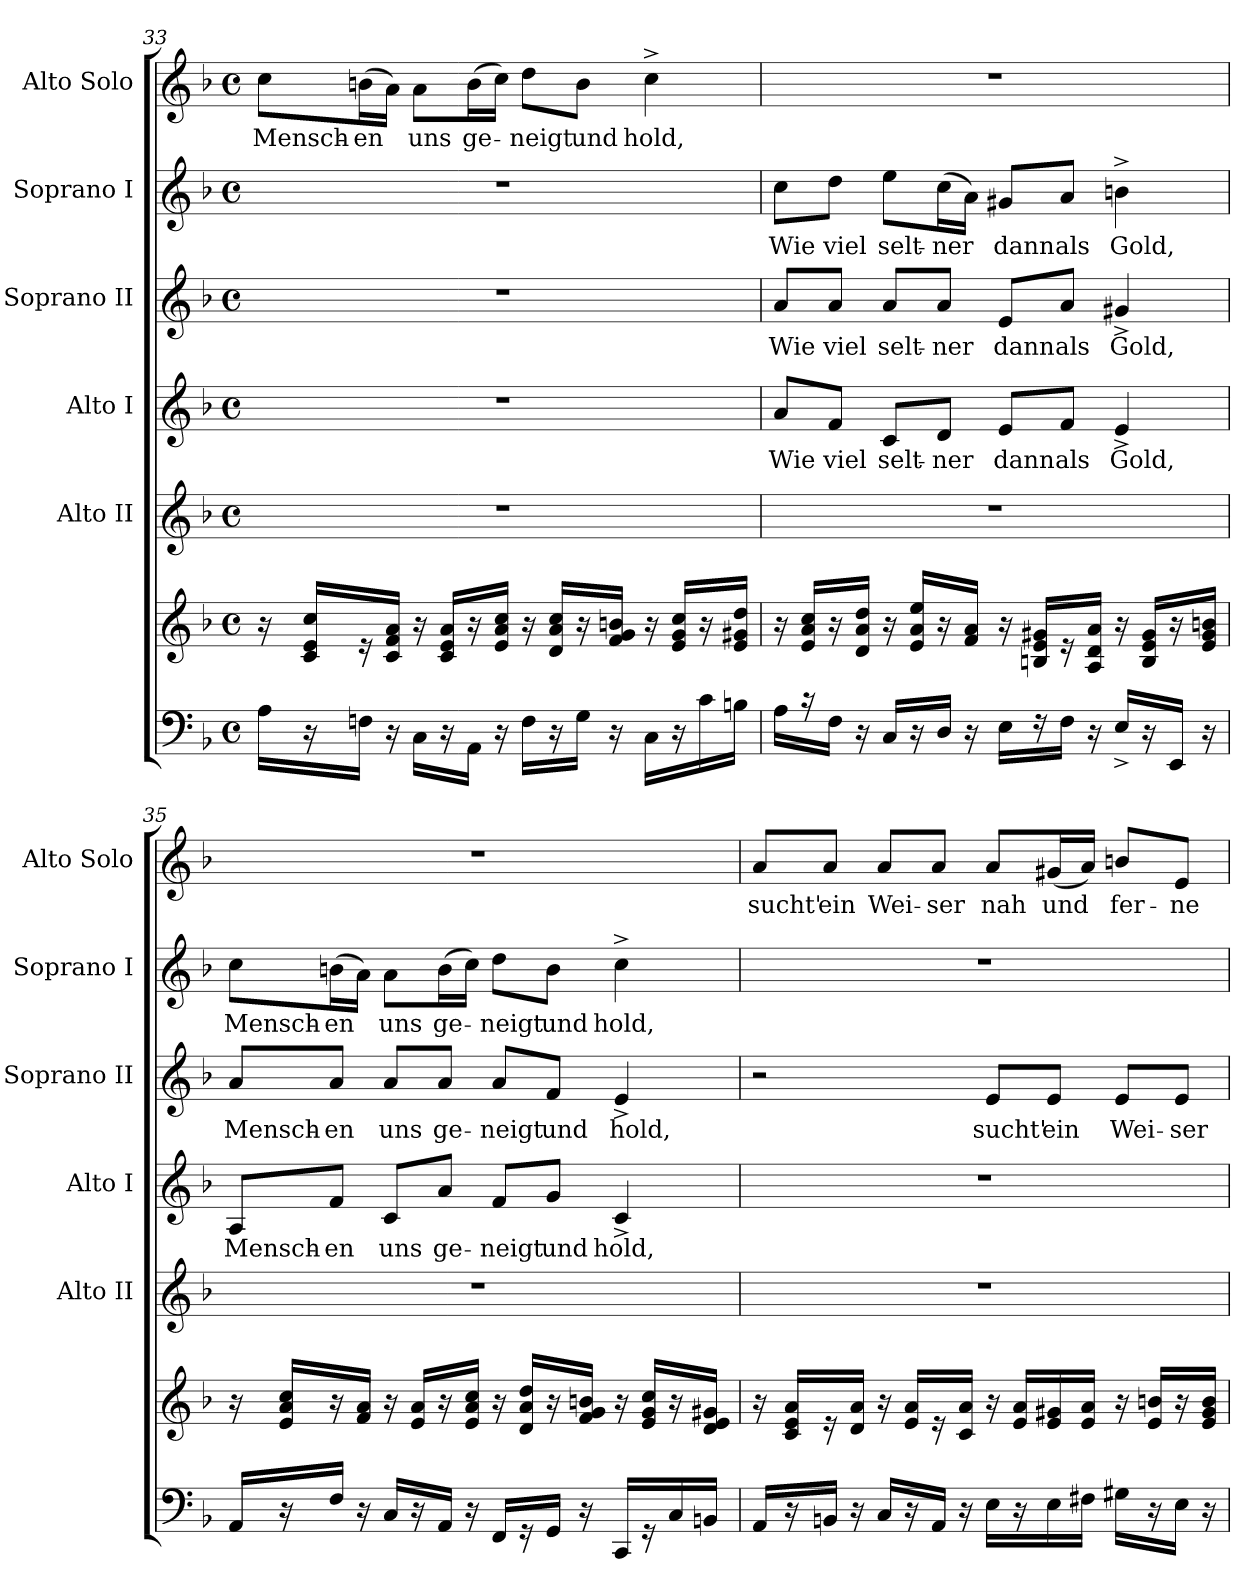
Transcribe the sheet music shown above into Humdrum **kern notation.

**kern	**kern	**kern	**kern	**text	**kern	**text	**kern	**text	**kern	**text
*part7	*part6	*part5	*part4	*part4	*part3	*part3	*part2	*part2	*part1	*part1
*staff7	*staff6	*staff5	*staff4	*staff4	*staff3	*staff3	*staff2	*staff2	*staff1	*staff1
*	*	*I"Alto II	*I"Alto I	*	*I"Soprano II	*	*I"Soprano I	*	*I"Alto Solo	*
*	*	*I'Alto II	*I'Alto I	*	*I'Soprano II	*	*I'Soprano I	*	*I'Alto Solo	*
!!LO:LB:g=z
*clefF4	*clefG2	*clefG2	*clefG2	*	*clefG2	*	*clefG2	*	*clefG2	*
*k[b-]	*k[b-]	*k[b-]	*k[b-]	*	*k[b-]	*	*k[b-]	*	*k[b-]	*
*F:	*F:	*F:	*F:	*	*F:	*	*F:	*	*F:	*
*M4/4	*M4/4	*M4/4	*M4/4	*	*M4/4	*	*M4/4	*	*M4/4	*
*met(c)	*met(c)	*met(c)	*met(c)	*	*met(c)	*	*met(c)	*	*met(c)	*
=33	=33	=33	=33	=33	=33	=33	=33	=33	=33	=33
*^	*^	*	*	*	*	*	*	*	*	*
16A\KL	4ryy	16r	4ryy	1r	1r	.	1r	.	1r	.	8cc\L	Mensch-
16r	.	16c/ 16e/ 16cc/KL	.	.	.	.	.	.	.	.	.	.
16Fn\Jk	.	16r	.	.	.	.	.	.	.	.	(16bn\L	-en
16r	.	16c/ 16f/ 16a/Jk	.	.	.	.	.	.	.	.	16a\JJ)	.
16C\KL	16ryy	16r	8ryy	.	.	.	.	.	.	.	8a\L	uns
16r	16ryy	16c/ 16e/ 16a/KL	.	.	.	.	.	.	.	.	.	.
16AA\Jk	16ryy	16r	8ryy	.	.	.	.	.	.	.	(16b\L	ge-
16r	16ryy	16e/ 16a/ 16cc/Jk	.	.	.	.	.	.	.	.	16cc\JJ)	.
16F\KL	16ryy	16r	2ryy	.	.	.	.	.	.	.	8dd\L	-neigt
16r	16ryy	16d/ 16a/ 16cc/KL	.	.	.	.	.	.	.	.	.	.
16G\Jk	16ryy	16r	.	.	.	.	.	.	.	.	8b\J	und
16r	16ryy	16f/ 16g/ 16bn/Jk	.	.	.	.	.	.	.	.	.	.
16C\KL	16ryy	16r	.	.	.	.	.	.	.	.	4cc^>\	hold,
16r	16ryy	16e/ 16g/ 16cc/KL	.	.	.	.	.	.	.	.	.	.
16c\L	16ryy	16r	.	.	.	.	.	.	.	.	.	.
16Bn\JJ	16ryy	16e/ 16g#X/ 16dd/Jk	.	.	.	.	.	.	.	.	.	.
*v	*v	*	*	*	*	*	*	*	*	*	*	*
=34	=34	=34	=34	=34	=34	=34	=34	=34	=34	=34	=34
16A\KL	16r	2ryy	1r	8a/L	Wie	8a/L	Wie	8cc\L	Wie	1r	.
16r	16e/ 16a/ 16cc/KL	.	.	.	.	.	.	.	.	.	.
16F\Jk	16r	.	.	8f/J	viel	8a/J	viel	8dd\J	viel	.	.
16r	16d/ 16a/ 16dd/Jk	.	.	.	.	.	.	.	.	.	.
16C/KL	16r	.	.	8c/L	selt-	8a/L	selt-	8ee\L	selt-	.	.
16r	16e/ 16a/ 16ee/KL	.	.	.	.	.	.	.	.	.	.
16D/Jk	16r	.	.	8d/J	-ner	8a/J	-ner	(16cc\L	-ner	.	.
16r	16f/ 16a/Jk	.	.	.	.	.	.	16a\JJ)	.	.	.
16E\KL	16r	8.ryy	.	8e/L	dann	8e/L	dann	8g#X/L	dann	.	.
16r	16Bn/ 16e/ 16g#X/KL	.	.	.	.	.	.	.	.	.	.
16F\Jk	16r	.	.	8f/J	als	8a/J	als	8a/J	als	.	.
16r	16A/ 16d/ 16a/Jk	16ryy	.	.	.	.	.	.	.	.	.
16E^</KL	16r	4ryy	.	4e^</	Gold,	4g#X^</	Gold,	4bn^>\	Gold,	.	.
16r	16B/ 16e/ 16g#/KL	.	.	.	.	.	.	.	.	.	.
16EE/Jk	16r	.	.	.	.	.	.	.	.	.	.
16r	16e/ 16g#/ 16bn/Jk	.	.	.	.	.	.	.	.	.	.
!!LO:PB:g=z
=35	=35	=35	=35	=35	=35	=35	=35	=35	=35	=35	=35
*^	*	*	*	*	*	*	*	*	*	*	*
16AA/KL	4ryy	16r	4ryy	1r	8A/L	Mensch-	8a/L	Mensch-	8cc\L	Mensch-	1r	.
16r	.	16e/ 16a/ 16cc/KL	.	.	.	.	.	.	.	.	.	.
16F/Jk	.	16r	.	.	8f/J	-en	8a/J	-en	(16bn\L	-en	.	.
16r	.	16f/ 16a/Jk	.	.	.	.	.	.	16a\JJ)	.	.	.
16C/KL	16ryy	16r	8ryy	.	8c/L	uns	8a/L	uns	8a\L	uns	.	.
16r	16ryy	16e/ 16a/KL	.	.	.	.	.	.	.	.	.	.
16AA/Jk	16ryy	16r	8ryy	.	8a/J	ge-	8a/J	ge-	(16b\L	ge-	.	.
16r	16ryy	16e/ 16a/ 16cc/Jk	.	.	.	.	.	.	16cc\JJ)	.	.	.
16FF/KL	16ryy	16r	2ryy	.	8f/L	-neigt	8a/L	-neigt	8dd\L	-neigt	.	.
16r	16ryy	16d/ 16a/ 16dd/KL	.	.	.	.	.	.	.	.	.	.
16GG/Jk	16ryy	16r	.	.	8g/J	und	8f/J	und	8b\J	und	.	.
16r	4ryy	16f/ 16g/ 16bn/Jk	.	.	.	.	.	.	.	.	.	.
16CC/KL	.	16r	.	.	4c^</	hold,	4e^</	hold,	4cc^>\	hold,	.	.
16r	.	16e/ 16g/ 16cc/KL	.	.	.	.	.	.	.	.	.	.
16C/L	.	16r	.	.	.	.	.	.	.	.	.	.
16BBn/JJ	16ryy	16d/ 16e/ 16g#X/Jk	.	.	.	.	.	.	.	.	.	.
*	*	*v	*v	*	*	*	*	*	*	*	*	*
=36	=36	=36	=36	=36	=36	=36	=36	=36	=36	=36	=36
16AA/KL	2...ryy	16r	1r	1r	.	2r	.	1r	.	8a/L	sucht'
16r	.	16c/ 16e/ 16a/KL	.	.	.	.	.	.	.	.	.
16BBn/Jk	.	16r	.	.	.	.	.	.	.	8a/J	ein
16r	.	16d/ 16a/Jk	.	.	.	.	.	.	.	.	.
16C/KL	.	16r	.	.	.	.	.	.	.	8a/L	Wei-
16r	.	16e/ 16a/KL	.	.	.	.	.	.	.	.	.
16AA/Jk	.	16r	.	.	.	.	.	.	.	8a/J	-ser
16r	.	16c/ 16a/Jk	.	.	.	.	.	.	.	.	.
16E\KL	.	16r	.	.	.	8e/L	sucht'	.	.	8a/L	nah
16r	.	16e/ 16a/LL	.	.	.	.	.	.	.	.	.
16E\L	.	16e/ 16g#X/	.	.	.	8e/J	ein	.	.	(16g#X/L	und
16F#X\JJ	.	16e/ 16a/JJ	.	.	.	.	.	.	.	16a/JJ)	.
16G#X\KL	.	16r	.	.	.	8e/L	Wei-	.	.	8bn/L	fer-
16r	.	16e/ 16bn/KL	.	.	.	.	.	.	.	.	.
16E\Jk	.	16r	.	.	.	8e/J	-ser	.	.	8e/J	-ne
16r	16ryy	16e/ 16g#/ 16b/Jk	.	.	.	.	.	.	.	.	.
*v	*v	*	*	*	*	*	*	*	*	*	*
=	=	=	=	=	=	=	=	=	=	=
*-	*-	*-	*-	*-	*-	*-	*-	*-	*-	*-
